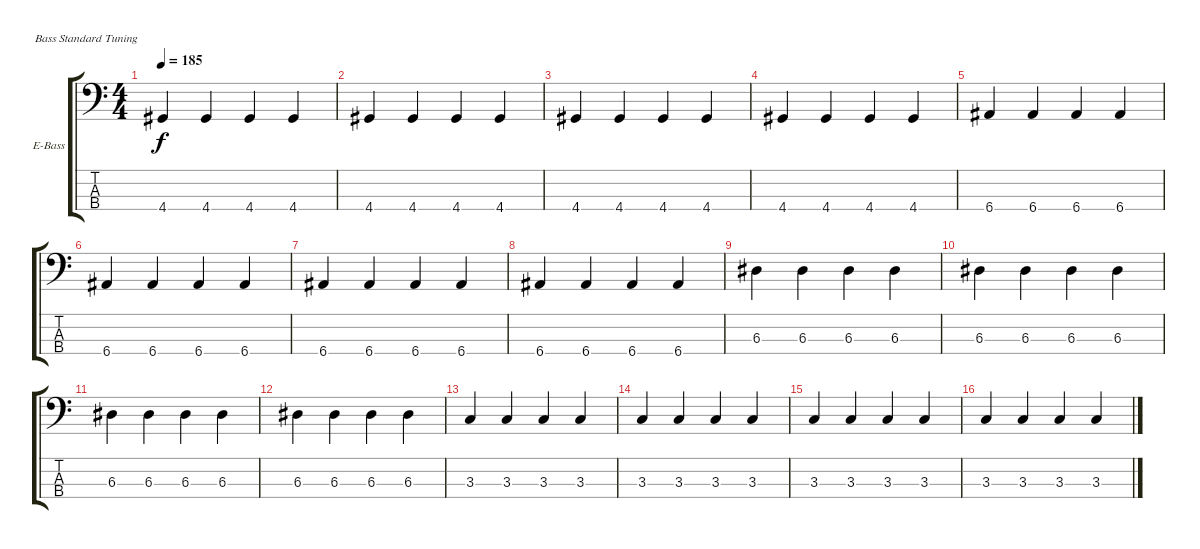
\defaultSystemsLayout 4
\bracketExtendMode groupsimilarinstruments
\firstSystemTrackNameOrientation horizontal
\otherSystemsTrackNameOrientation horizontal
\track ("David Desrosiers" "E-Bass") {instrument electricbassfinger}
\staff {score tabs}
\tuning (G2 D2 A1 E1)
\ts (4 4)
\tempo 185
\clef f4
\scale
0.333333
\ks c
4.4.4{dy f} 4.4.4 4.4.4 4.4.4 |
\scale
0.333333 4.4.4 4.4.4 4.4.4 4.4.4 |
\scale
0.333333 4.4.4 4.4.4 4.4.4 4.4.4 |
\scale
0.333333 4.4.4 4.4.4 4.4.4 4.4.4 |
\scale
0.333333 6.4.4 6.4.4 6.4.4 6.4.4 |
\scale
0.333333 6.4.4 6.4.4 6.4.4 6.4.4 |
\scale
0.333333 6.4.4 6.4.4 6.4.4 6.4.4 |
\scale
0.333333 6.4.4 6.4.4 6.4.4 6.4.4 |
\scale
0.333333 6.3.4 6.3.4 6.3.4 6.3.4 |
\scale
0.333333 6.3.4 6.3.4 6.3.4 6.3.4 |
\scale
0.333333 6.3.4 6.3.4 6.3.4 6.3.4 |
\scale
0.333333 6.3.4 6.3.4 6.3.4 6.3.4 |
\scale
0.333333 3.3.4 3.3.4 3.3.4 3.3.4 |
\scale
0.333333 3.3.4 3.3.4 3.3.4 3.3.4 |
\scale
0.333333 3.3.4 3.3.4 3.3.4 3.3.4 |
\scale
0.333333 3.3.4 3.3.4 3.3.4 3.3.4
